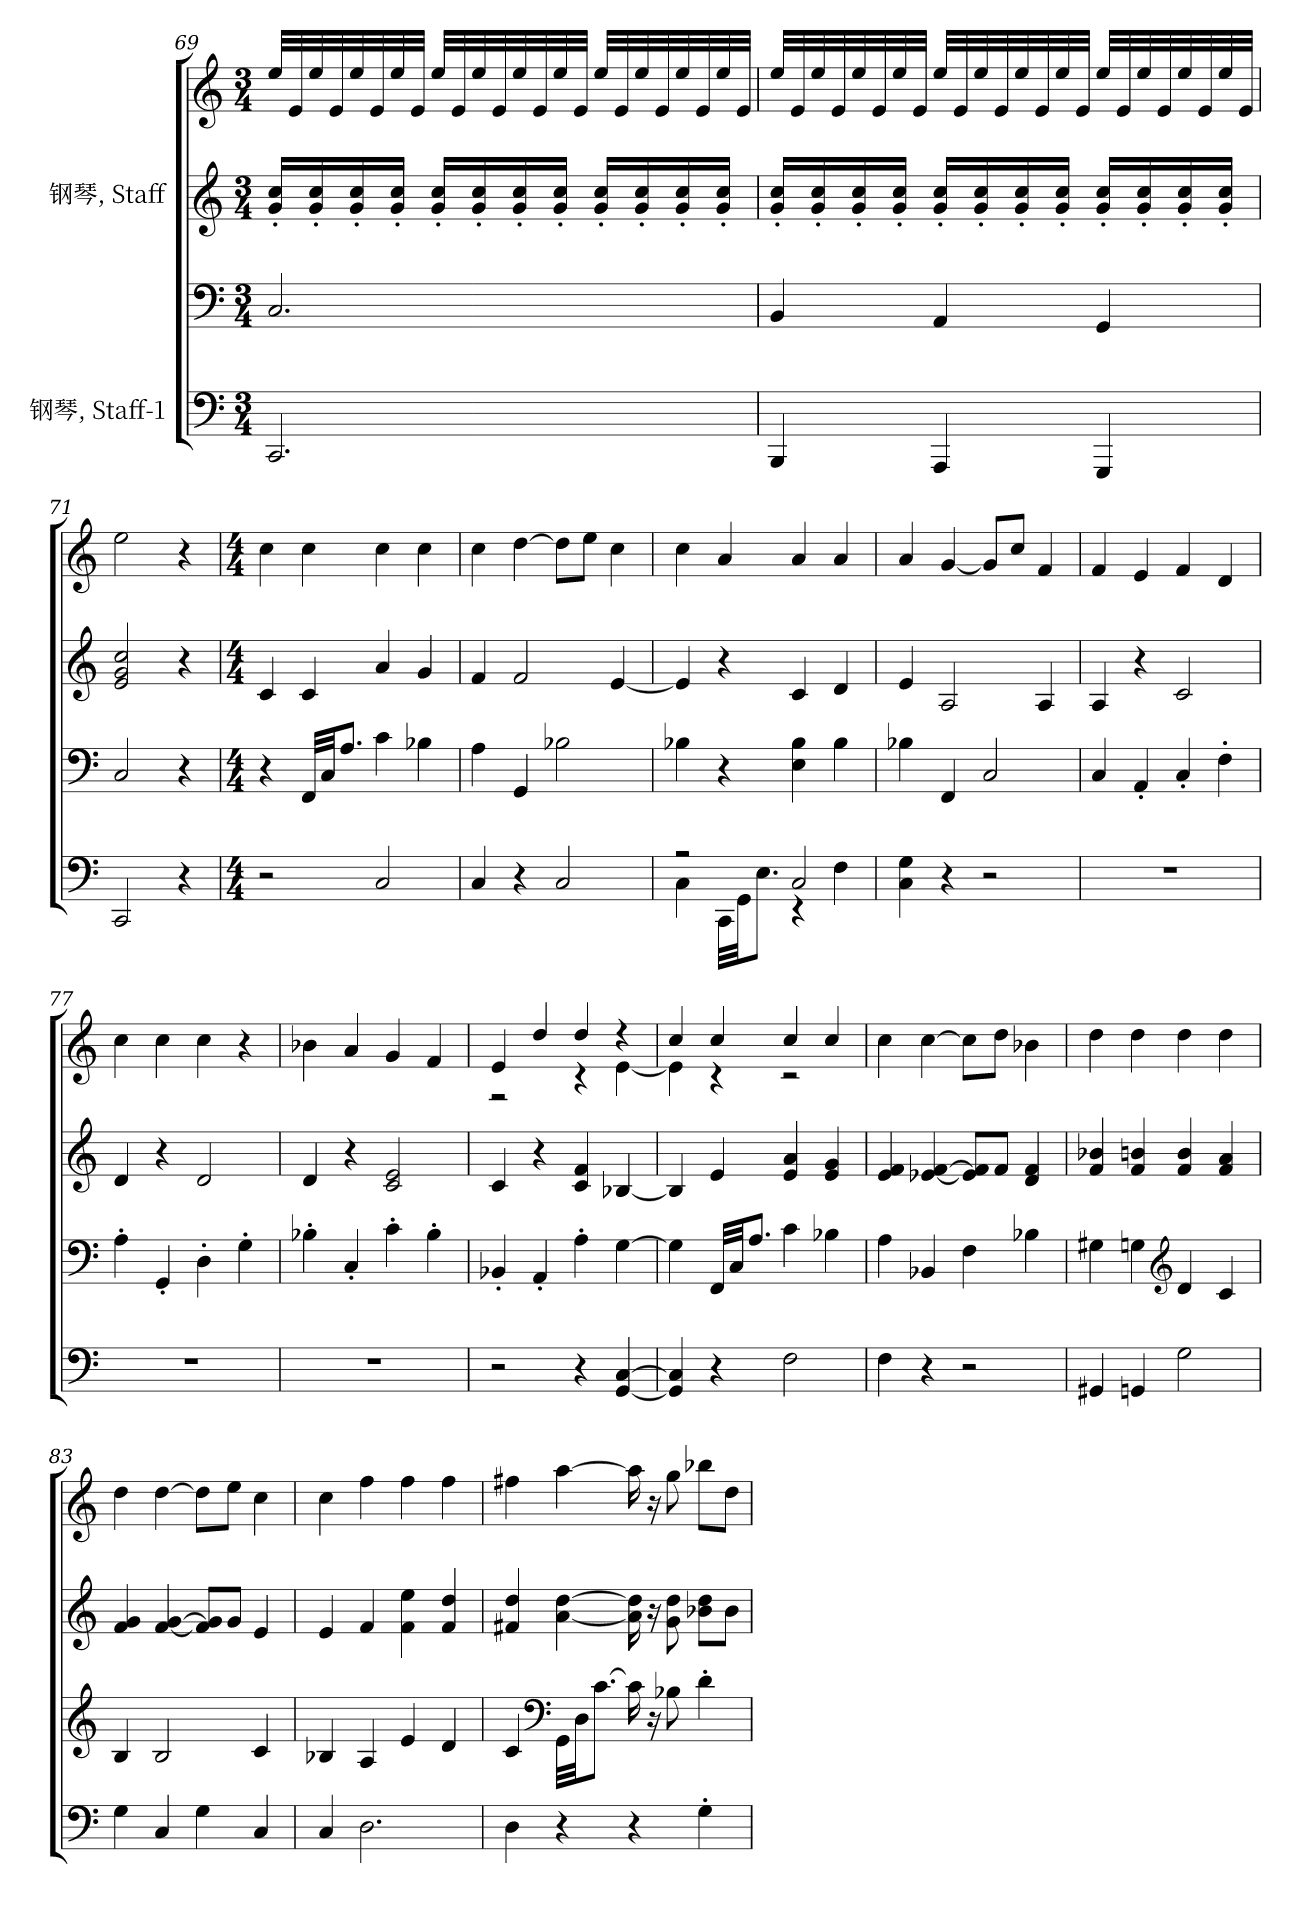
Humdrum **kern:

**kern	**kern	**kern	**kern
*part2	*part2	*part1	*part1
*staff4	*staff3	*staff2	*staff1
*I"钢琴, Staff-1	*	*I"钢琴, Staff	*
*clefF4	*clefF4	*clefG2	*clefG2
*k[]	*k[]	*k[]	*k[]
*M3/4	*M3/4	*M3/4	*M3/4
=69	=69	=69	=69
2.CC/	2.C/	16g/' 16cc/'LL	32ee/LLL
.	.	.	32e/
.	.	16g/' 16cc/'	32ee/
.	.	.	32e/
.	.	16g/' 16cc/'	32ee/
.	.	.	32e/
.	.	16g/' 16cc/'JJ	32ee/
.	.	.	32e/JJJ
.	.	16g/' 16cc/'LL	32ee/LLL
.	.	.	32e/
.	.	16g/' 16cc/'	32ee/
.	.	.	32e/
.	.	16g/' 16cc/'	32ee/
.	.	.	32e/
.	.	16g/' 16cc/'JJ	32ee/
.	.	.	32e/JJJ
.	.	16g/' 16cc/'LL	32ee/LLL
.	.	.	32e/
.	.	16g/' 16cc/'	32ee/
.	.	.	32e/
.	.	16g/' 16cc/'	32ee/
.	.	.	32e/
.	.	16g/' 16cc/'JJ	32ee/
.	.	.	32e/JJJ
!!LO:LB:g=z
=70	=70	=70	=70
4BBB/	4BB/	16g/' 16cc/'LL	32ee/LLL
.	.	.	32e/
.	.	16g/' 16cc/'	32ee/
.	.	.	32e/
.	.	16g/' 16cc/'	32ee/
.	.	.	32e/
.	.	16g/' 16cc/'JJ	32ee/
.	.	.	32e/JJJ
4AAA/	4AA/	16g/' 16cc/'LL	32ee/LLL
.	.	.	32e/
.	.	16g/' 16cc/'	32ee/
.	.	.	32e/
.	.	16g/' 16cc/'	32ee/
.	.	.	32e/
.	.	16g/' 16cc/'JJ	32ee/
.	.	.	32e/JJJ
4GGG/	4GG/	16g/' 16cc/'LL	32ee/LLL
.	.	.	32e/
.	.	16g/' 16cc/'	32ee/
.	.	.	32e/
.	.	16g/' 16cc/'	32ee/
.	.	.	32e/
.	.	16g/' 16cc/'JJ	32ee/
.	.	.	32e/JJJ
=71	=71	=71	=71
2CC/	2C/	2e/ 2g/ 2cc/	2ee\
4r	4r	4r	4r
=72	=72	=72	=72
*M4/4	*M4/4	*M4/4	*M4/4
*	*	*	*MM125
2r	4r	4c/	4cc\
.	32FF/LLL	4c/	4cc\
.	32C/JJ	.	.
.	8.A/J	.	.
2C/	4c\	4a/	4cc\
.	4B-X\	4g/	4cc\
=73	=73	=73	=73
4C/	4A\	4f/	4cc\
4r	4GG/	2f/	[4dd\
2C/	2B-X\	.	8dd\L]
.	.	.	8ee\J
.	.	[4e/	4cc\
!!LO:PB:g=z
=74	=74	=74	=74
*^	*	*	*
2r	4C\	4B-X\	4e/]	4cc\
.	32CC\LLL	4r	4r	4a/
.	32GG\JJ	.	.	.
.	8.E\J	.	.	.
2C/	4r	4E\ 4B-\	4c/	4a/
.	4F\	4B-\	4d/	4a/
*v	*v	*	*	*
=75	=75	=75	=75
4C\ 4G\	4B-X\	4e/	4a/
4r	4FF/	2A/	[4g/
2r	2C/	.	8g/L]
.	.	.	8cc/J
.	.	4A/	4f/
=76	=76	=76	=76
1r	4C/	4A/	4f/
.	4AA'/	4r	4e/
.	4C'/	2c/	4f/
.	4F'\	.	4d/
=77	=77	=77	=77
1r	4A'\	4d/	4cc\
.	4GG'/	4r	4cc\
.	4D'\	2d/	4cc\
.	4G'\	.	4r
=78	=78	=78	=78
1r	4B-X'\	4d/	4b-X\
.	4C'/	4r	4a/
.	4c'\	2c/ 2e/	4g/
.	4B-'\	.	4f/
=79	=79	=79	=79
*	*	*	*^
2r	4BB-X'/	4c/	4e/	2r
.	4AA'/	4r	4dd/	.
4r	4A'\	4c/ 4f/	4dd/	4r
[4GG/ [4C/	[4G\	[4B-X/	4r	[4e\
=80	=80	=80	=80	=80
4GG/] 4C/]	4G\]	4B-/]	4cc/	4e\]
4r	32FF/LLL	4e/	4cc/	4r
.	32C/JJ	.	.	.
.	8.A/J	.	.	.
2F\	4c\	4e/ 4a/	4cc/	2r
.	4B-X\	4e/ 4g/	4cc/	.
*	*	*	*v	*v
!!LO:LB:g=z
=81	=81	=81	=81
4F\	4A\	4e/ 4f/	4cc\
4r	4BB-X/	[4e-X/ [4f/	[4cc\
2r	4F\	8e-/] 8f/]L	8cc\L]
.	.	8f/J	8dd\J
.	4B-X\	4d/ 4f/	4b-X\
=82	=82	=82	=82
4GG#X/	4G#X\	4f/ 4b-X/	4dd\
4GGn/	4Gn\	4f/ 4bn/	4dd\
*	*clefG2	*	*
2G\	4d/	4f/ 4b/	4dd\
.	4c/	4f/ 4a/	4dd\
=83	=83	=83	=83
4G\	4B/	4f/ 4g/	4dd\
4C/	2B/	[4f/ [4g/	[4dd\
4G\	.	8f/] 8g/]L	8dd\L]
.	.	8g/J	8ee\J
4C/	4c/	4e/	4cc\
=84	=84	=84	=84
4C/	4B-X/	4e/	4cc\
2.D\	4A/	4f/	4ff\
.	4e/	4f\ 4ee\	4ff\
.	4d/	4f/ 4dd/	4ff\
=85	=85	=85	=85
4D\	4c/	4f#X/ 4dd/	4ff#X\
*	*clefF4	*	*
4r	32GG\LLL	[4a\ [4dd\	[4aa\
.	32D\JJ	.	.
.	[8.c\J	.	.
4r	16c\]	16a\] 16dd\]	16aa\]
.	16r	16r	16r
.	8B-X\	8g\ 8dd\	8gg\
4G'\	4d'\	8b-X\ 8dd\L	8bb-X\L
.	.	8b-\J	8dd\J
=	=	=	=
*-	*-	*-	*-
